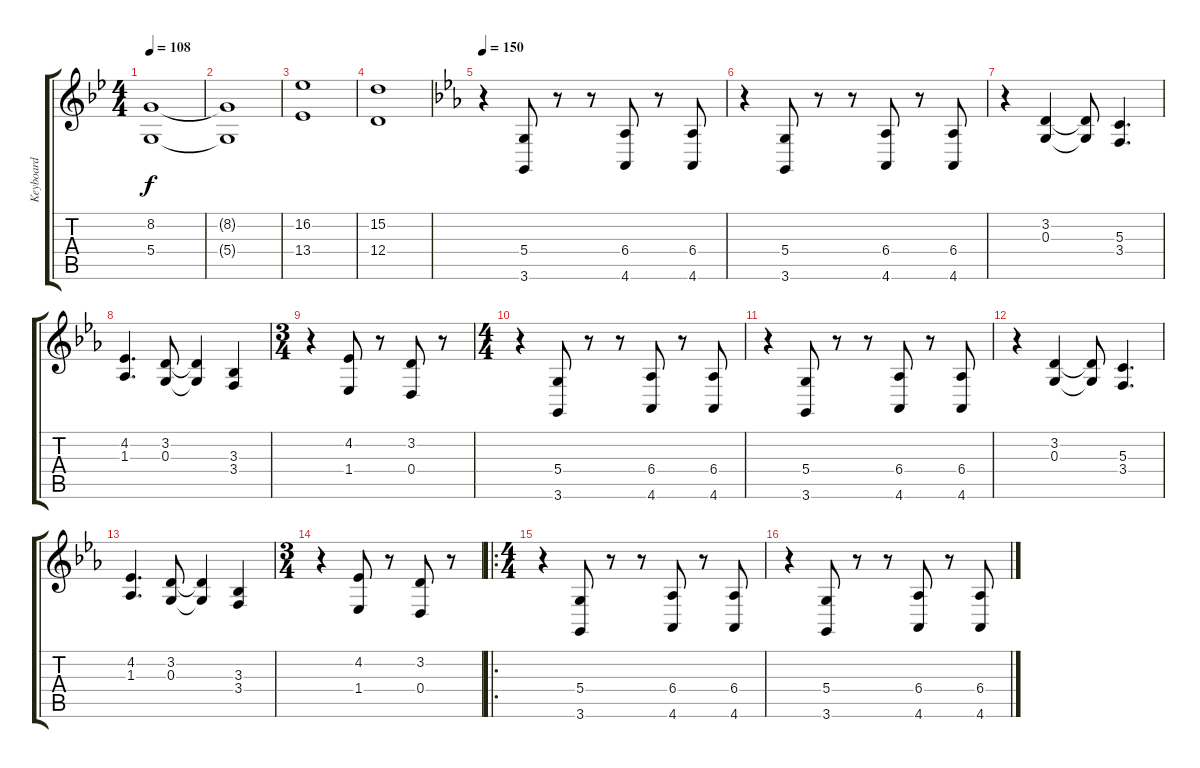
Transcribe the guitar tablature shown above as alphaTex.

\track ("Keyboard" "Keyboard") {instrument churchorgan}
\staff {score tabs}
\tuning (E4 B3 G3 D3 A2 E2) {hide}
\ts (4 4)
\tempo 108
\clef g2
\ks bb
(8.2 5.4).1{dy f} |
(8.2{t} 5.4{t}).1 |
(16.2 13.4).1 |
(15.2 12.4).1 |
\tempo 150
\ks eb
r.4 (5.4 3.6).8 r.8 r.8 (6.4 4.6).8 r.8 (6.4 4.6).8 |
r.4 (5.4 3.6).8 r.8 r.8 (6.4 4.6).8 r.8 (6.4 4.6).8 |
r.4 (3.2 0.3).4 (3.2{t} 0.3{t}).8 (5.3 3.4).4{d} |
(4.2 1.3).4{d} (3.2 0.3).8 (3.2{t} 0.3{t}).4 (3.3 3.4).4 |
\ts (3 4)
r.4 (4.2 1.4).8 r.8 (3.2 0.4).8 r.8 |
\ts (4 4)
r.4 (5.4 3.6).8 r.8 r.8 (6.4 4.6).8 r.8 (6.4 4.6).8 |
r.4 (5.4 3.6).8 r.8 r.8 (6.4 4.6).8 r.8 (6.4 4.6).8 |
r.4 (3.2 0.3).4 (3.2{t} 0.3{t}).8 (5.3 3.4).4{d} |
(4.2 1.3).4{d} (3.2 0.3).8 (3.2{t} 0.3{t}).4 (3.3 3.4).4 |
\ts (3 4)
r.4 (4.2 1.4).8 r.8 (3.2 0.4).8 r.8 |
\ro
\ts (4 4)
r.4 (5.4 3.6).8 r.8 r.8 (6.4 4.6).8 r.8 (6.4 4.6).8 |
r.4 (5.4 3.6).8 r.8 r.8 (6.4 4.6).8 r.8 (6.4 4.6).8
